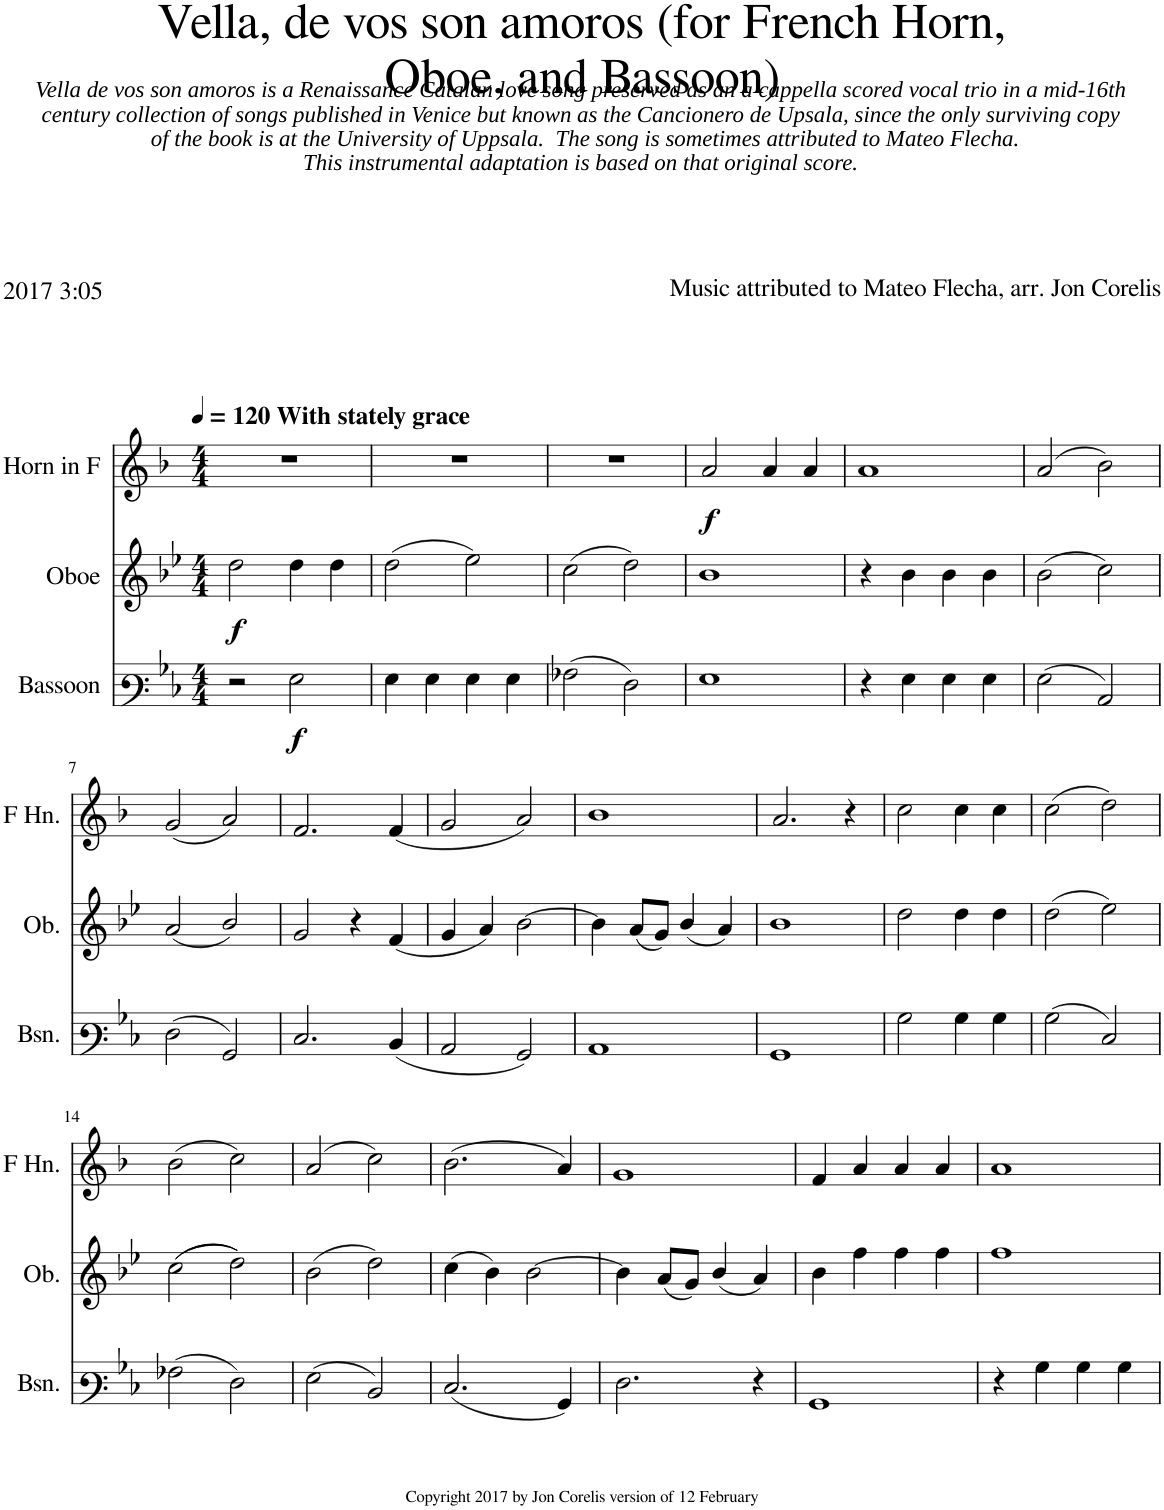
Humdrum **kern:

**kern	**dynam	**kern	**dynam	**kern	**dynam
*part3	*part3	*part2	*part2	*part1	*part1
*staff3	*staff3	*staff2	*staff2	*staff1	*staff1
*I"Bassoon	*	*I"Oboe	*	*I"Horn in F	*
*I'Bsn.	*	*I'Ob.	*	*	*
*clefF3	*	*clefG2	*	*clefG2	*
*	*	*	*	*Trd4c7	*
*k[b-e-]	*	*k[b-e-]	*	*k[b-]	*
*M4/4	*	*M4/4	*	*M4/4	*
*MM120	*	*MM120	*	*MM120	*
=1	=1	=1	=1	=1	=1
!	!	!	!	!LO:TX:a:B:t=With stately grace	!
!	!	!	!LO:DY:b	!	!
2r	.	2dd\	f	1r	.
!	!LO:DY:b	!	!	!	!
2G\	f	4dd\	.	.	.
.	.	4dd\	.	.	.
=2	=2	=2	=2	=2	=2
4G\	.	(2dd\	.	1r	.
4G\	.	.	.	.	.
4G\	.	2ee-\)	.	.	.
4G\	.	.	.	.	.
=3	=3	=3	=3	=3	=3
(2A-X\	.	(2cc\	.	1r	.
2F\)	.	2dd\)	.	.	.
=4	=4	=4	=4	=4	=4
!	!	!	!	!	!LO:DY:b
1G	.	1b-	.	2a/	f
.	.	.	.	4a/	.
.	.	.	.	4a/	.
=5	=5	=5	=5	=5	=5
4r	.	4r	.	1a	.
4G\	.	4b-\	.	.	.
4G\	.	4b-\	.	.	.
4G\	.	4b-\	.	.	.
=6	=6	=6	=6	=6	=6
(2G\	.	(2b-\	.	(2a/	.
2C/)	.	2cc\)	.	2b-\)	.
!!LO:LB:g=z
=7	=7	=7	=7	=7	=7
(2F\	.	(2a/	.	(2g/	.
2BB-/)	.	2b-/)	.	2a/)	.
=8	=8	=8	=8	=8	=8
2.E-/	.	2g/	.	2.f/	.
.	.	4r	.	.	.
(4D/	.	(4f/	.	(4f/	.
=9	=9	=9	=9	=9	=9
2C/	.	4g/	.	2g/	.
.	.	4a/)	.	.	.
2BB-/)	.	[2b-\	.	2a/)	.
=10	=10	=10	=10	=10	=10
1C	.	4b-\]	.	1b-	.
.	.	(8a/L	.	.	.
.	.	8g/J)	.	.	.
.	.	(4b-/	.	.	.
.	.	4a/)	.	.	.
=11	=11	=11	=11	=11	=11
1BB-	.	1b-	.	2.a/	.
.	.	.	.	4r	.
=12	=12	=12	=12	=12	=12
2B-\	.	2dd\	.	2cc\	.
4B-\	.	4dd\	.	4cc\	.
4B-\	.	4dd\	.	4cc\	.
=13	=13	=13	=13	=13	=13
(2B-\	.	(2dd\	.	(2cc\	.
2E-/)	.	2ee-\)	.	2dd\)	.
!!LO:LB:g=z
=14	=14	=14	=14	=14	=14
(2A-X\	.	((2cc\	.	(2b-\	.
2F\)	.	2dd\))	.	2cc\)	.
=15	=15	=15	=15	=15	=15
(2G\	.	(2b-\	.	(2a/	.
2D/)	.	2dd\)	.	2cc\)	.
=16	=16	=16	=16	=16	=16
(2.E-/	.	(4cc\	.	(2.b-\	.
.	.	4b-\)	.	.	.
.	.	[2b-\	.	.	.
4BB-/)	.	.	.	4a/)	.
=17	=17	=17	=17	=17	=17
2.F\	.	4b-\]	.	1g	.
.	.	(8a/L	.	.	.
.	.	8g/J)	.	.	.
.	.	(4b-/	.	.	.
4r	.	4a/)	.	.	.
=18	=18	=18	=18	=18	=18
1BB-	.	4b-\	.	4f/	.
.	.	4ff\	.	4a/	.
.	.	4ff\	.	4a/	.
.	.	4ff\	.	4a/	.
=19	=19	=19	=19	=19	=19
4r	.	1ff	.	1a	.
4B-\	.	.	.	.	.
4B-\	.	.	.	.	.
4B-\	.	.	.	.	.
=	=	=	=	=	=
*-	*-	*-	*-	*-	*-
